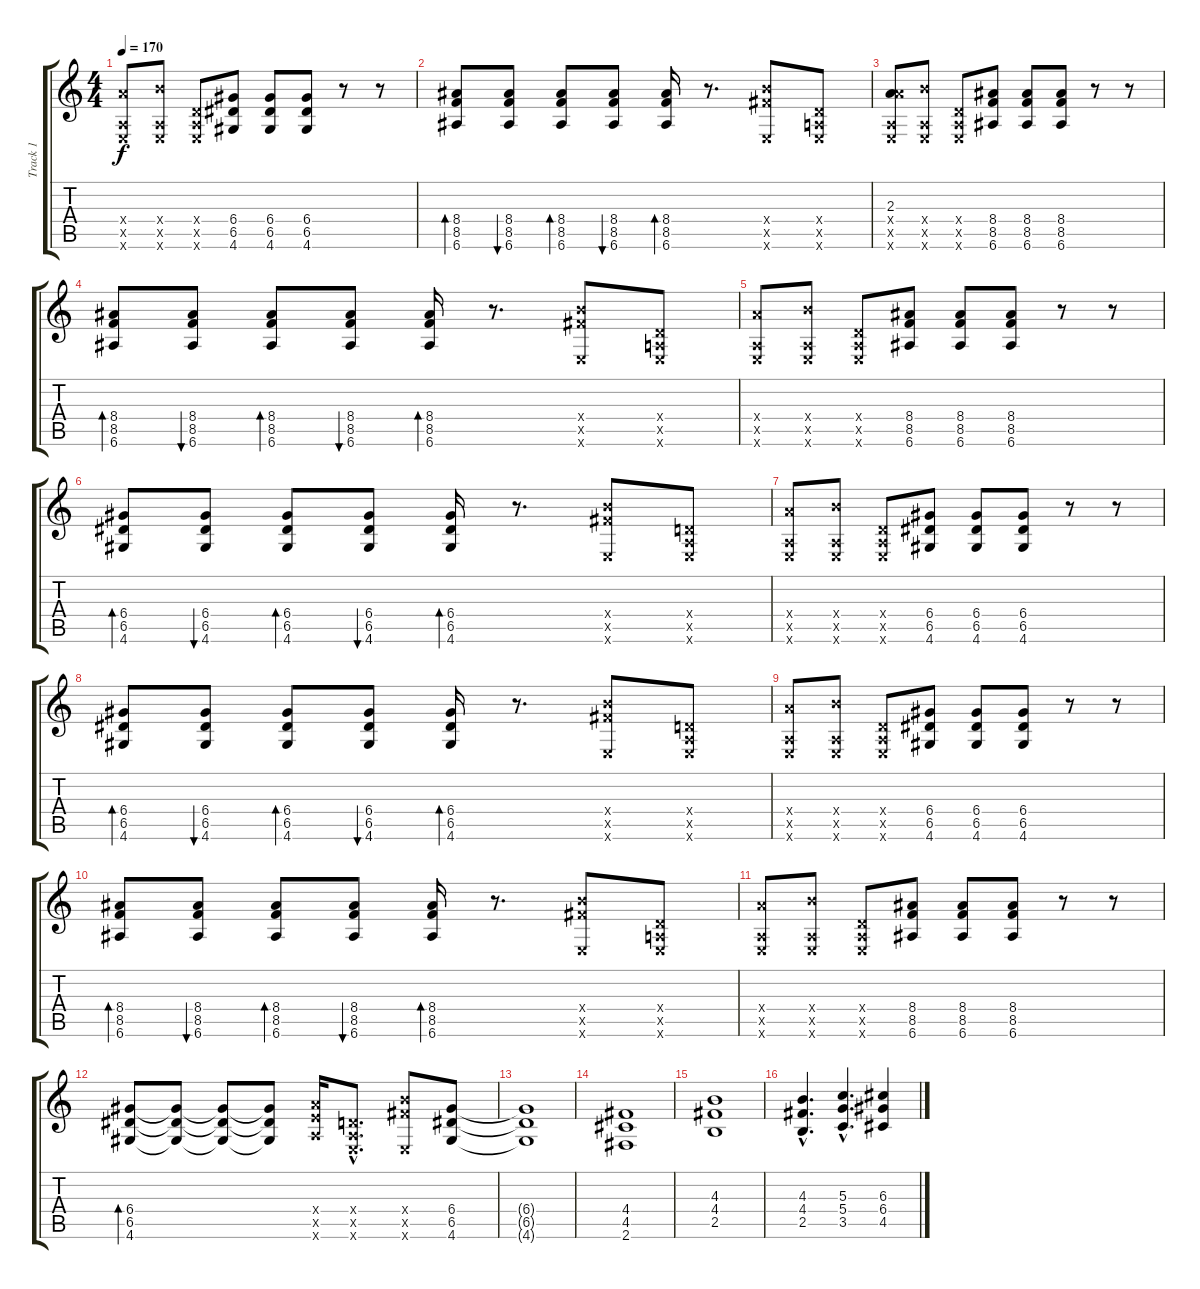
\track ("Track 1" "Track 1") {instrument electricguitarjazz}
\staff {score tabs}
\tuning (E4 B3 G3 D3 A2 E2) {hide}
\ts (4 4)
\tempo 170
\clef g2
\ks c
(7.4{x} 0.5{x} 0.6{x}).8{dy f} (9.4{x} 0.5{x} 0.6{x}).8 (0.4{x} 0.5{x} 0.6{x}).8 (6.4 6.5 4.6).8 (6.4 6.5 4.6).8 (6.4 6.5 4.6).8 r.8 r.8 |
(8.4 8.5 6.6).8{bd 30} (8.4 8.5 6.6).8{bu 30} (8.4 8.5 6.6).8{bd 30} (8.4 8.5 6.6).8{bu 30} (8.4 8.5 6.6).16{bd 30} r.8{d} (9.4{x} 9.5{x} 0.6{x}).8 (0.4{x} 0.5{x} 0.6{x}).8 |
(2.3 7.4{x} 0.5{x} 0.6{x}).8 (9.4{x} 0.5{x} 0.6{x}).8 (0.4{x} 0.5{x} 0.6{x}).8 (8.4 8.5 6.6).8 (8.4 8.5 6.6).8 (8.4 8.5 6.6).8 r.8 r.8 |
(8.4 8.5 6.6).8{bd 30} (8.4 8.5 6.6).8{bu 30} (8.4 8.5 6.6).8{bd 30} (8.4 8.5 6.6).8{bu 30} (8.4 8.5 6.6).16{bd 30} r.8{d} (9.4{x} 9.5{x} 0.6{x}).8 (0.4{x} 0.5{x} 0.6{x}).8 |
(7.4{x} 0.5{x} 0.6{x}).8 (9.4{x} 0.5{x} 0.6{x}).8 (0.4{x} 0.5{x} 0.6{x}).8 (8.4 8.5 6.6).8 (8.4 8.5 6.6).8 (8.4 8.5 6.6).8 r.8 r.8 |
(6.4 6.5 4.6).8{bd 30} (6.4 6.5 4.6).8{bu 30} (6.4 6.5 4.6).8{bd 30} (6.4 6.5 4.6).8{bu 30} (6.4 6.5 4.6).16{bd 30} r.8{d} (9.4{x} 9.5{x} 0.6{x}).8 (0.4{x} 0.5{x} 0.6{x}).8 |
(7.4{x} 0.5{x} 0.6{x}).8 (9.4{x} 0.5{x} 0.6{x}).8 (0.4{x} 0.5{x} 0.6{x}).8 (6.4 6.5 4.6).8 (6.4 6.5 4.6).8 (6.4 6.5 4.6).8 r.8 r.8 |
(6.4 6.5 4.6).8{bd 30} (6.4 6.5 4.6).8{bu 30} (6.4 6.5 4.6).8{bd 30} (6.4 6.5 4.6).8{bu 30} (6.4 6.5 4.6).16{bd 30} r.8{d} (9.4{x} 9.5{x} 0.6{x}).8 (0.4{x} 0.5{x} 0.6{x}).8 |
(7.4{x} 0.5{x} 0.6{x}).8 (9.4{x} 0.5{x} 0.6{x}).8 (0.4{x} 0.5{x} 0.6{x}).8 (6.4 6.5 4.6).8 (6.4 6.5 4.6).8 (6.4 6.5 4.6).8 r.8 r.8 |
(8.4 8.5 6.6).8{bd 30} (8.4 8.5 6.6).8{bu 30} (8.4 8.5 6.6).8{bd 30} (8.4 8.5 6.6).8{bu 30} (8.4 8.5 6.6).16{bd 30} r.8{d} (9.4{x} 9.5{x} 0.6{x}).8 (0.4{x} 0.5{x} 0.6{x}).8 |
(7.4{x} 0.5{x} 0.6{x}).8 (9.4{x} 0.5{x} 0.6{x}).8 (0.4{x} 0.5{x} 0.6{x}).8 (8.4 8.5 6.6).8 (8.4 8.5 6.6).8 (8.4 8.5 6.6).8 r.8 r.8 |
(6.4 6.5 4.6).8{bd 30} (6.4{t} 6.5{t} 4.6{t}).8 (6.4{t} 6.5{t} 4.6{t}).8 (6.4{t} 6.5{t} 4.6{t}).8 (7.4{x} 7.5{x} 5.6{x}).16 (0.4{hac x} 0.5{hac x} 0.6{hac x}).8{d} (9.4{x} 9.5{x} 0.6{x}).8 (6.4 6.5 4.6).8 |
(6.4{t} 6.5{t} 4.6{t}).1 |
(4.4 4.5 2.6).1 |
(4.3 4.4 2.5).1 |
(4.3{hac} 4.4{hac} 2.5{hac}).4{d} (5.3{hac} 5.4{hac} 3.5{hac}).4{d} (6.3 6.4 4.5).4
